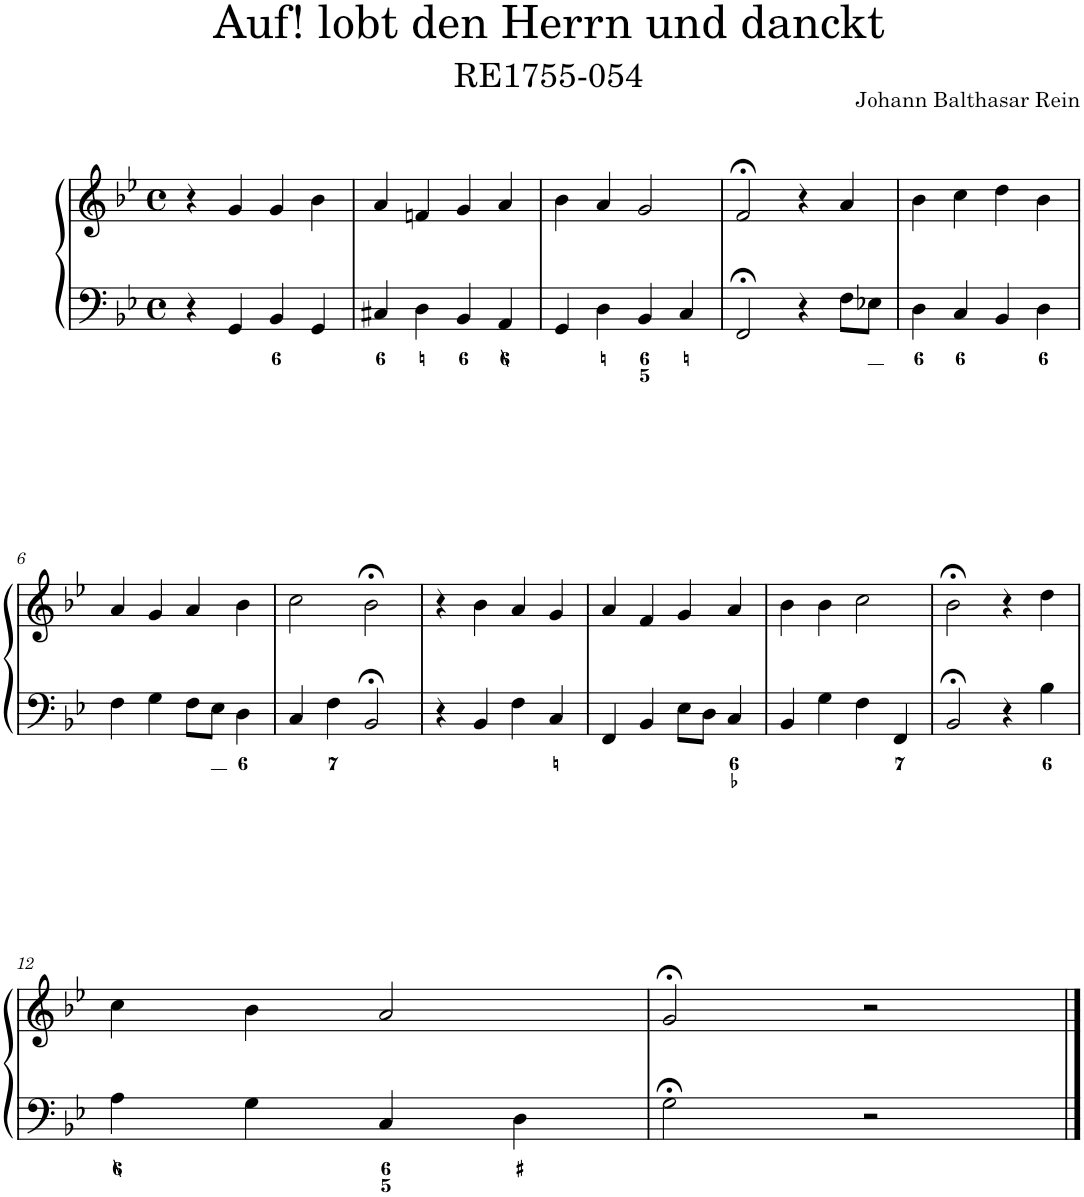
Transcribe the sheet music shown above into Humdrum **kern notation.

**kern	**kern
*part1	*part1
*staff2	*staff1
*I"Piano	*
*I'Pno.	*
*clefF4	*clefG2
*k[b-e-]	*k[b-e-]
*M4/4	*M4/4
*met(c)	*met(c)
=1	=1
4r	4r
4GG/	4g/
4BB-/	4g/
4GG/	4b-\
=2	=2
4C#X/	4a/
4D\	4fn/
4BB-/	4g/
4AA/	4a/
=3	=3
4GG/	4b-\
4D\	4a/
4BB-/	2g/
4C/	.
=4	=4
2FF;</	2f;</
4r	4r
8F\L	4a/
8E-X\J	.
=5	=5
4D\	4b-\
4C/	4cc\
4BB-/	4dd\
4D\	4b-\
!!LO:LB:g=z
=6	=6
4F\	4a/
4G\	4g/
8F\L	4a/
8E-\J	.
4D\	4b-\
=7	=7
4C/	2cc\
4F\	.
2BB-;</	2b-;<\
=8	=8
4r	4r
4BB-/	4b-\
4F\	4a/
4C/	4g/
=9	=9
4FF/	4a/
4BB-/	4f/
8E-\L	4g/
8D\J	.
4C/	4a/
=10	=10
4BB-/	4b-\
4G\	4b-\
4F\	2cc\
4FF/	.
=11	=11
2BB-;</	2b-;<\
4r	4r
4B-\	4dd\
!!LO:LB:g=z
=12	=12
4A\	4cc\
4G\	4b-\
4C/	2a/
4D\	.
=13	=13
2G;<\	2g;</
2r	2r
==	==
*-	*-
